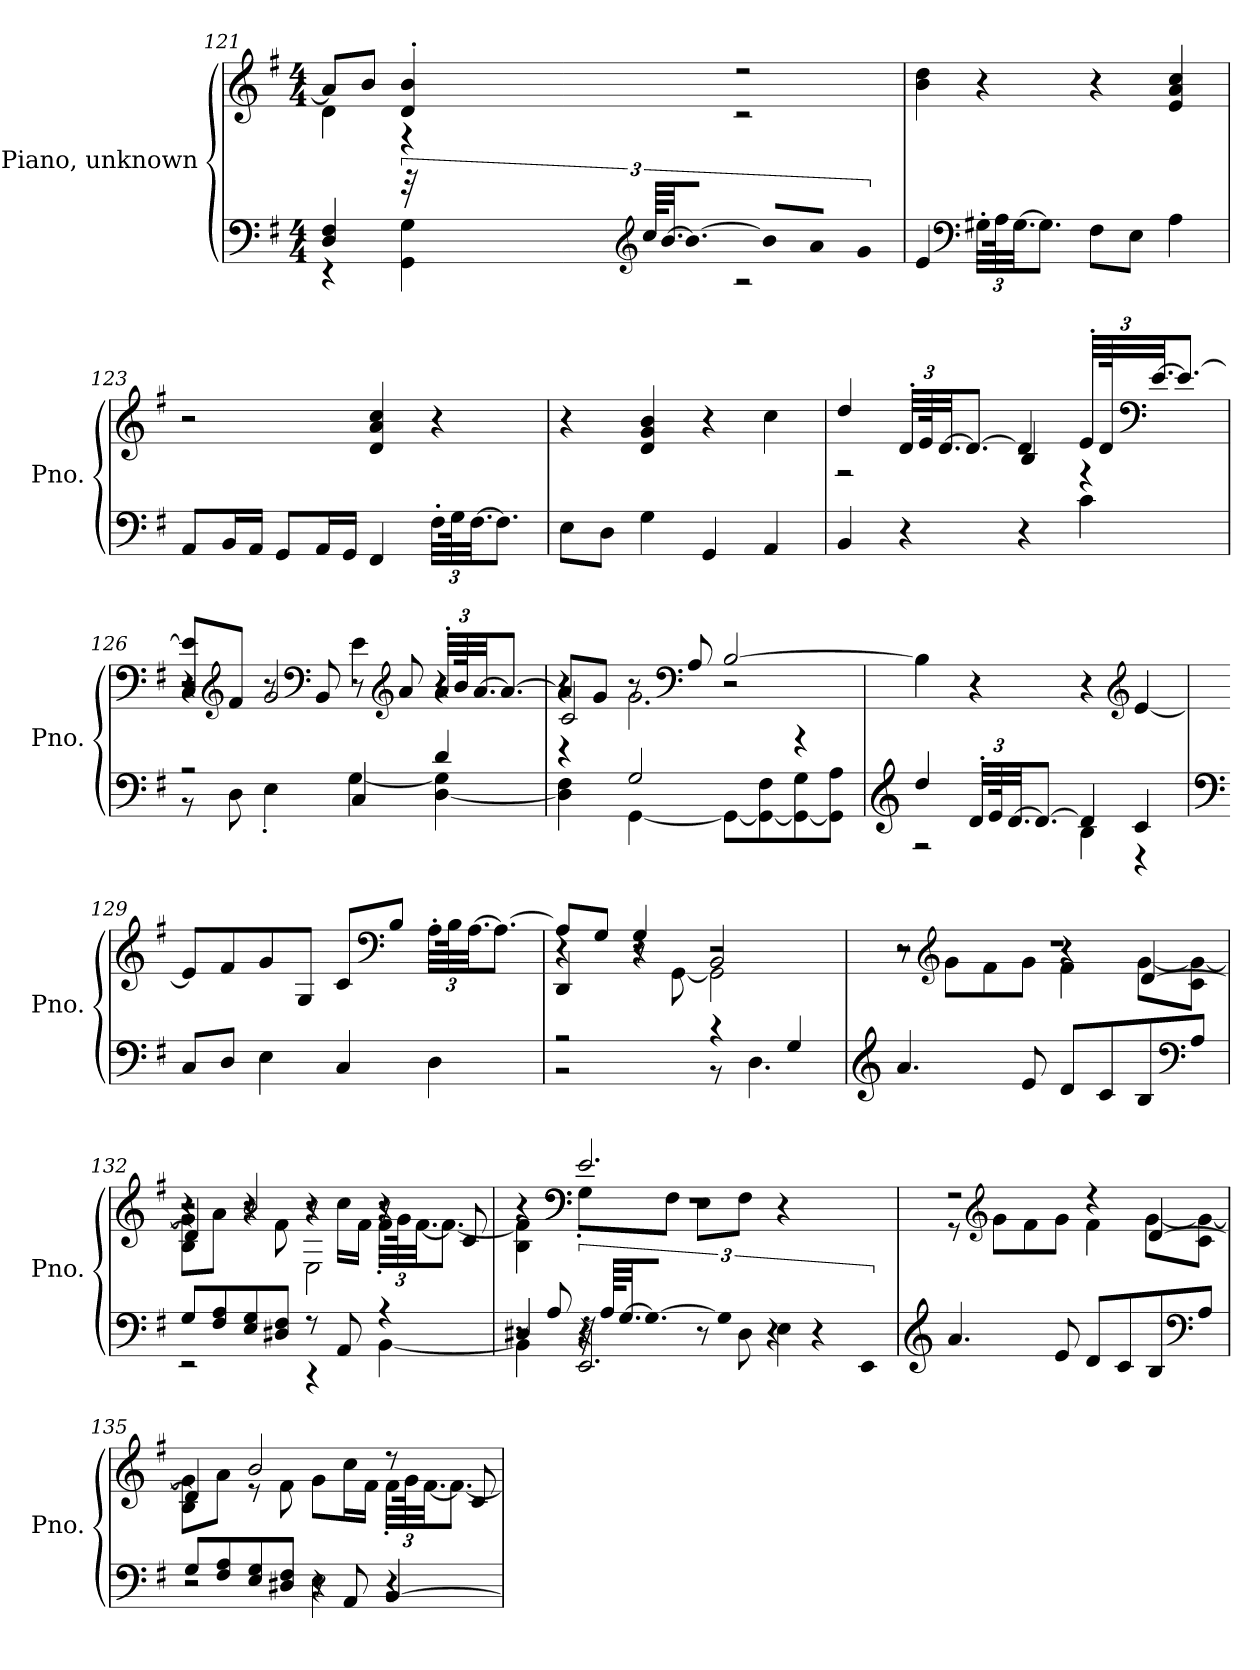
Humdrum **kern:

**kern	**kern
*part1	*part1
*staff2	*staff1
*I"Piano, unknown	*
*I'Pno.	*
*clefF4	*clefG2
*k[f#]	*k[f#]
*M4/4	*M4/4
=121	=121
*^	*^
4D/ 4F#/	4r	8a/L]	4d\
.	.	8b/J	.
48r	4GG\ 4G\	4d/' 4b/'	4r
*clefG2	*	*	*
96cc/KLLL	.	.	.
[48.b/JJ	.	.	.
8.b/J_	.	.	.
8b/L]	2r	2r	2r
8a/J	.	.	.
4g/	.	.	.
*v	*v	*	*
*	*v	*v
=122	=122
4e/	4b\ 4dd\
*clefF4	*
*Xbrackettup	*
48G#X'\LLL	4r
96A\K	.
[48.G#\JJ	.
8.G#\J]	.
8F#\L	4r
8E\J	.
4A\	4e/ 4a/ 4cc/
!!LO:LB:g=z
=123	=123
8AA/L	2r
16BB/L	.
16AA/JJ	.
8GG/L	.
16AA/L	.
16GG/JJ	.
4FF#/	4d/ 4a/ 4cc/
48F#'\LLL	4r
96G\K	.
[48.F#\JJ	.
8.F#\J]	.
=124	=124
8E\L	4r
8D\J	.
4G\	4d/ 4g/ 4b/
4GG/	4r
4AA/	4cc\
=125	=125
*	*^
4BB/	4dd/	2r
*	*Xbrackettup	*
4r	48d'/LLL	.
.	96e/K	.
.	[48.d/JJ	.
.	8.d/J_	.
4r	4d/]	4B/
4c\	48e'/LLL	4r
.	96d/K	.
*	*clefF4	*
.	[48.e/JJ	.
.	8.e/J_	.
!!LO:LB:g=z
=126	=126	=126
*^	*	*^
2r	8r	8C/ 8e/]L	2r	4r
*	*	*clefG2	*	*
.	8D\	8f#/J	.	.
.	4E'\	8r	.	2g/
*	*	*clefF4	*	*
.	.	8BB/	.	.
4C/	[4G\	8r	4e\	.
*	*	*clefG2	*	*
.	.	8a/	.	.
4d/	[4D\ 4G\]	48a'/LLL	4r	4r
.	.	96b/K	.	.
.	.	[48.a/JJ	.	.
.	.	8.a/J_	.	.
=127	=127	=127	=127	=127
4r	4D\] 4F#\	8a/L]	4r	2c/
.	.	8g/J	.	.
2G/	[4GG\	8r	2.g\	.
*	*	*clefF4	*	*
.	.	8A/	.	.
.	8GG\L_	[2B/	.	2r
.	8GG\_ 8F#\	.	.	.
4r	8GG\_ 8G\	.	.	.
.	8GG\] 8A\J	.	.	.
*	*	*v	*v	*v
=128	=128	=128
*clefG2	*	*
4dd/	2r	4B\]
48d'/LLL	.	4r
96e/K	.	.
[48.d/JJ	.	.
8.d/J_	.	.
4d/]	4B\	4r
*	*	*clefG2
4c/	4r	[4e/
*v	*v	*
!!LO:PB:g=z
=129	=129
*clefF4	*
8C/L	8e/L]
8D/J	8f#/
4E\	8g/
.	8G/J
4C/	8c/L
*	*clefF4
.	8B/J
4D\	48A'\LLL
.	96B\K
.	[48.A\JJ
.	8.A\J_
=130	=130
*^	*^
*	*	*	*^
2r	2r	8A/L]	4r	4DD/
.	.	8G/J	.	.
.	.	4r	8r	4G/
.	.	.	[8GG\	.
4r	8r	2BB/	2GG\]	2r
.	4.D\	.	.	.
4G/	.	.	.	.
*v	*v	*	*	*
=131	=131	=131	=131
*clefG2	*	*	*
4.a/	1r	8r	2r
*	*clefG2	*	*
.	.	8g\L	.
.	.	8f#\	.
8e/	.	8g\J	.
8d/L	.	4f#\	4r
8c/	.	.	.
8B/	.	[8g\L	[4d/
*clefF4	*	*	*
8A/J	.	8c\ 8g\_J	.
!!LO:LB:g=z
=132	=132	=132	=132
*^	*	*	*^
8G/L	2r	4r	8B\ 8g\]L	4d/]	2r
8F#/ 8A/	.	.	8a\J	.	.
8E/ 8G/	.	2b/	8r	4r	.
8D#X/ 8F#/J	.	.	8f#\	.	.
8r	4r	.	8r	4r	2E\
8AA/	.	.	16cc\LL	.	.
.	.	.	16f#\JJ	.	.
4r	[4BB\	4r	48f#'\LLL	8r	.
.	.	.	96g\K	.	.
.	.	.	[48.f#\JJ	.	.
.	.	.	8.f#\J_	.	.
.	.	.	.	8c/	.
*	*	*	*	*v	*v
=133	=133	=133	=133	=133
*	*^	*	*	*
8r	4BB\]	4D#X/	1r	4B\ 4f#\]	4r
8A/	.	.	.	.	.
*	*	*	*clefF4	*	*
*brackettup	*	*	*	*	*
48r	4r	2.EE/	.	8G'\L	2.e/
96A/KLLL	.	.	.	.	.
[48.G/JJ	.	.	.	.	.
8.G/J_	.	.	.	.	.
.	.	.	.	8F#\J	.
8G/]	8r	.	.	8E\L	.
8r	8D#\	.	.	8F#\J	.
8r	4E\	.	.	4r	.
8EE/	.	.	.	.	.
*v	*v	*v	*	*	*
*	*v	*v	*v
=134	=134
*clefG2	*
*	*^
4.a/	2r	8r
*	*clefG2	*
.	.	8g\L
.	.	8f#\
8e/	.	8g\J
8d/L	4r	4f#\
8c/	.	.
8B/	[4d/	[8g\L
*clefF4	*	*
8A/J	.	8c\ 8g\_J
!!LO:LB:g=z	!!
=135	=135	=135
*^	*	*
*	*^	*	*
8G/L	2r	2r	4d/]	8B\ 8g\]L
8F#/ 8A/	.	.	.	8a\J
8E/ 8G/	.	.	2b/	8r
8D#X/ 8F#/J	.	.	.	8f#\
8r	2E\	4r	.	8g\L
8AA/	.	.	.	16cc\L
.	.	.	.	16f#\JJ
4r	.	[4BB/	8r	48f#'\LLL
.	.	.	.	96g\K
.	.	.	.	[48.f#\JJ
.	.	.	.	8.f#\J_
.	.	.	8c/	.
*v	*v	*v	*	*
*	*v	*v
=	=
*-	*-
